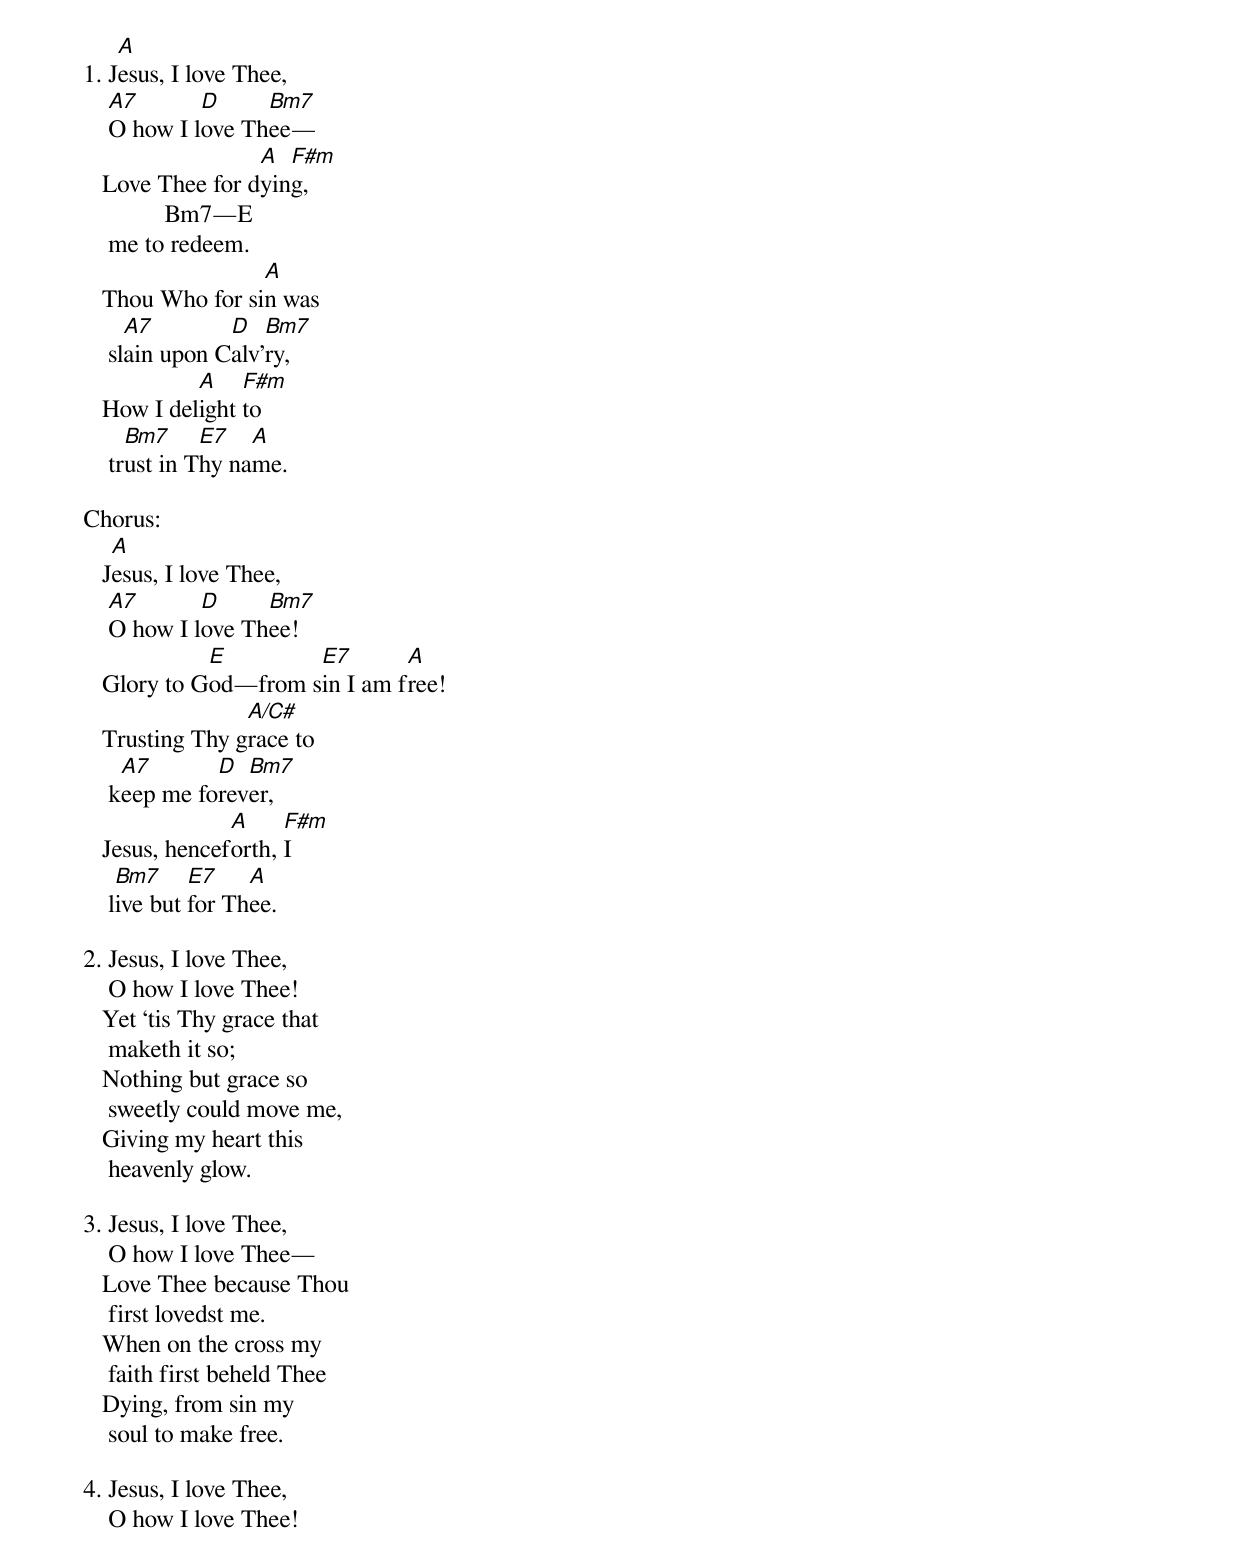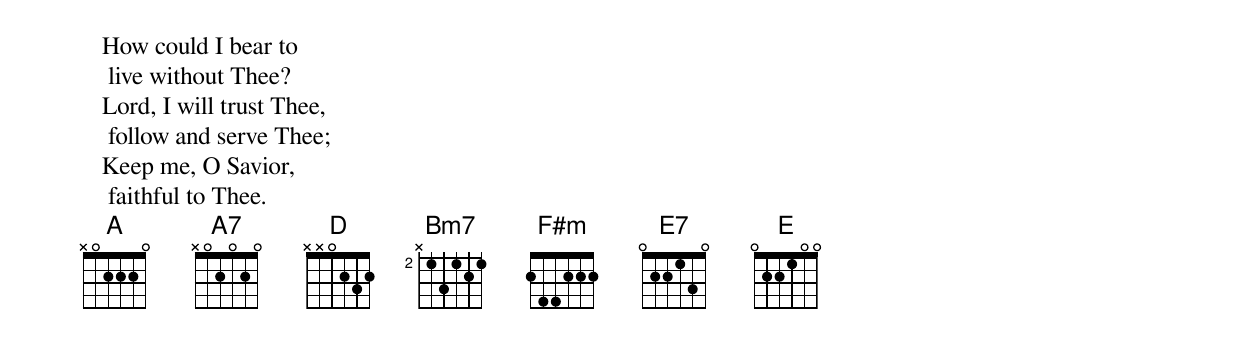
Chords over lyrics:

    A
1. Jesus, I love Thee,
    A7       D     Bm7
    O how I love Thee—
                  A  F#m
   Love Thee for dying,
             Bm7—E
    me to redeem.
                  A
   Thou Who for sin was
      A7        D   Bm7
    slain upon Calv’ry,
            A    F#m
   How I delight to
      Bm7     E7   A
    trust in Thy name.

Chorus:
    A
   Jesus, I love Thee,
    A7       D     Bm7
    O how I love Thee!
             E        E7       A
   Glory to God—from sin I am free!
                 A/C#
   Trusting Thy grace to
     A7       D  Bm7
    keep me forever,
                A     F#m
   Jesus, henceforth, I
     Bm7     E7    A
    live but for Thee.

2. Jesus, I love Thee,
    O how I love Thee!
   Yet ‘tis Thy grace that
    maketh it so;
   Nothing but grace so
    sweetly could move me,
   Giving my heart this
    heavenly glow.

3. Jesus, I love Thee,
    O how I love Thee—
   Love Thee because Thou
    first lovedst me.
   When on the cross my
    faith first beheld Thee
   Dying, from sin my
    soul to make free.

4. Jesus, I love Thee,
    O how I love Thee!
   How could I bear to
    live without Thee?
   Lord, I will trust Thee,
    follow and serve Thee;
   Keep me, O Savior,
    faithful to Thee.
